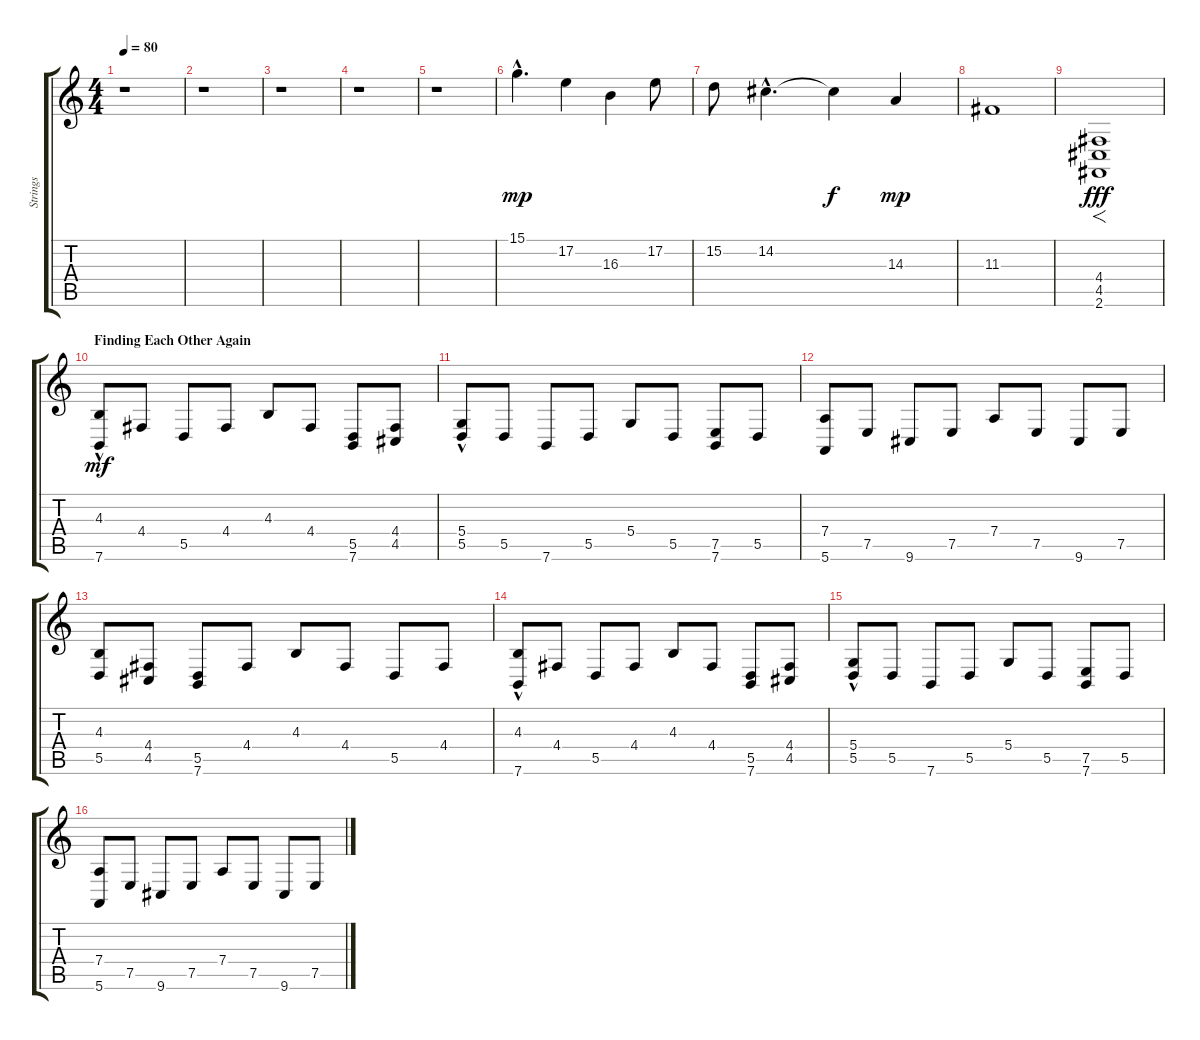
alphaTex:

\track ("Strings" "Strings") {instrument stringensemble1}
\staff {score tabs}
\tuning (E4 B3 G3 D3 A2 E2) {hide}
\ts (4 4)
\tempo 80
\clef g2
\ks c
r.1{dy f} |
r.1 |
r.1 |
r.1 |
r.1 |
15.1{hac}.4{d dy mp} 17.2.4 16.3.4 17.2.8 |
15.2.8 14.2{hac}.4{d} 14.2{t}.4{dy f} 14.3.4{dy mp} |
11.3.1 |
(4.4 4.5 2.6).1{f dy fff} |
\section ("" "Finding Each Other Again")
(4.3 7.6{hac}).8{dy mf} 4.4.8 5.5.8 4.4.8 4.3.8 4.4.8 (5.5 7.6).8 (4.4 4.5).8 |
(5.4 5.5{hac}).8 5.5.8 7.6.8 5.5.8 5.4.8 5.5.8 (7.5 7.6).8 5.5.8 |
(7.4 5.6).8 7.5.8 9.6.8 7.5.8 7.4.8 7.5.8 9.6.8 7.5.8 |
(4.3 5.5).8 (4.4 4.5).8 (5.5 7.6).8 4.4.8 4.3.8 4.4.8 5.5.8 4.4.8 |
(4.3 7.6{hac}).8 4.4.8 5.5.8 4.4.8 4.3.8 4.4.8 (5.5 7.6).8 (4.4 4.5).8 |
(5.4 5.5{hac}).8 5.5.8 7.6.8 5.5.8 5.4.8 5.5.8 (7.5 7.6).8 5.5.8 |
(7.4 5.6).8 7.5.8 9.6.8 7.5.8 7.4.8 7.5.8 9.6.8 7.5.8
